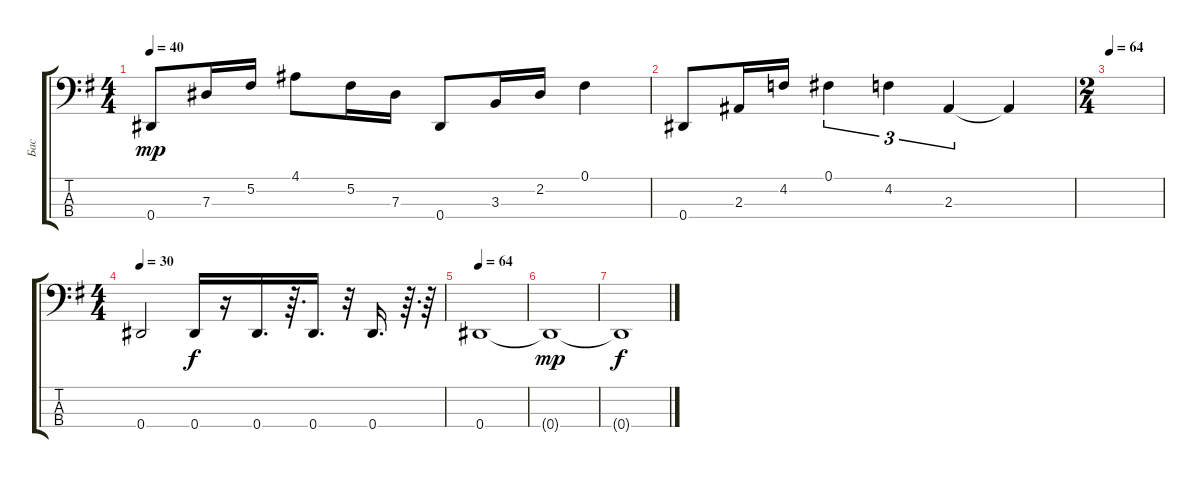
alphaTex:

\track ("Бас" "Бас") {instrument electricbassfinger}
\staff {score tabs}
\tuning (Gb2 Db2 Ab1 Eb1) {hide}
\ts (4 4)
\tempo 40
\clef f4
\ks eminor
0.4.8{dy mp} 7.3.16 5.2.16 4.1.8 5.2.16 7.3.16 0.4.8 3.3.16 2.2.16 0.1.4 |
0.4.8 2.3.16 4.2.16 0.1.4{tu (3 2)} 4.2.4{tu (3 2)} 2.3.4{tu (3 2)} 2.3{t}.4 |
\ts (2 4)
\tempo 64
|
\ts (4 4)
\tempo 30
0.4.2 0.4.16{dy f} r.16 0.4.16{d} r.64{d} 0.4.16{d} r.32 0.4.16{d} r.64{d} r.64 |
\tempo 64
0.4.1{volume 0} |
0.4{t}.1{dy mp} |
0.4{t}.1{dy f}
